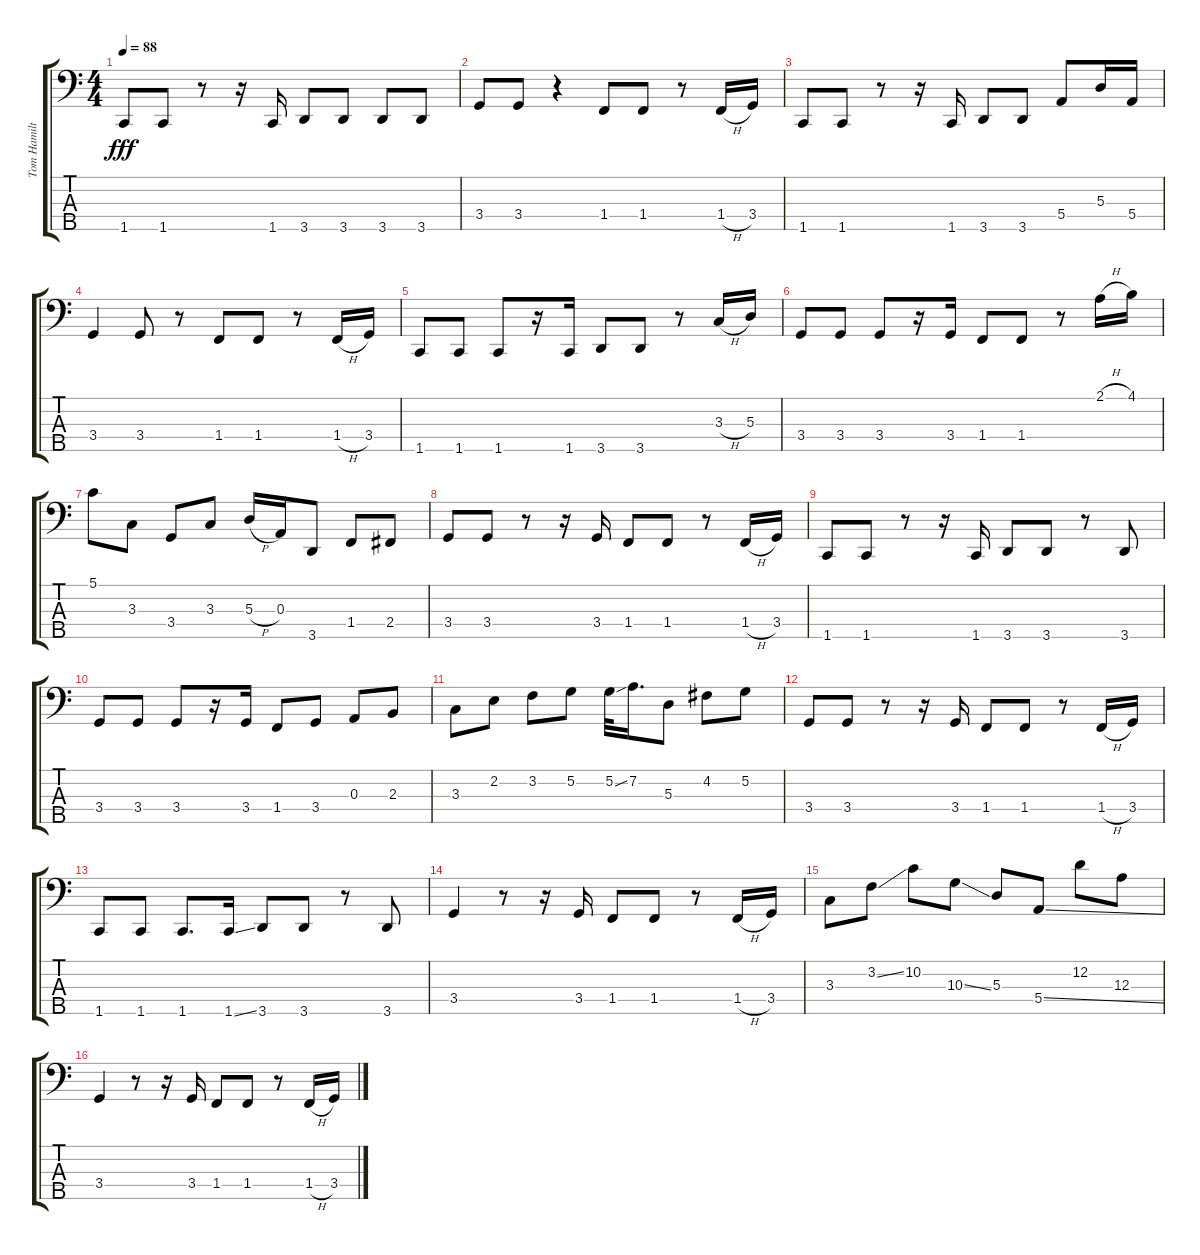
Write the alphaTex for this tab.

\track ("Tom Hamilton" "Tom Hamilt") {instrument electricbassfinger}
\staff {score tabs}
\tuning (G2 D2 A1 E1 B0) {hide}
\ts (4 4)
\tempo 88
\clef f4
\ks c
1.5.8{dy fff} 1.5.8 r.8 r.16 1.5.16 3.5.8 3.5.8 3.5.8 3.5.8 |
3.4.8 3.4.8 r.4 1.4.8 1.4.8 r.8 1.4{h}.16 3.4.16 |
1.5.8 1.5.8 r.8 r.16 1.5.16 3.5.8 3.5.8 5.4.8 5.3.16 5.4.16 |
3.4.4 3.4.8 r.8 1.4.8 1.4.8 r.8 1.4{h}.16 3.4.16 |
1.5.8 1.5.8 1.5.8 r.16 1.5.16 3.5.8 3.5.8 r.8 3.3{h}.16 5.3.16 |
3.4.8 3.4.8 3.4.8 r.16 3.4.16 1.4.8 1.4.8 r.8 2.1{h}.16 4.1.16 |
5.1.8 3.3.8 3.4.8 3.3.8 5.3{h}.16 0.3.16 3.5.8 1.4.8 2.4.8 |
3.4.8 3.4.8 r.8 r.16 3.4.16 1.4.8 1.4.8 r.8 1.4{h}.16 3.4.16 |
1.5.8 1.5.8 r.8 r.16 1.5.16 3.5.8 3.5.8 r.8 3.5.8 |
3.4.8 3.4.8 3.4.8 r.16 3.4.16 1.4.8 3.4.8 0.3.8 2.3.8 |
3.3.8 2.2.8 3.2.8 5.2.8 5.2{ss}.32 7.2.16{d} 5.3.8 4.2.8 5.2.8 |
3.4.8 3.4.8 r.8 r.16 3.4.16 1.4.8 1.4.8 r.8 1.4{h}.16 3.4.16 |
1.5.8 1.5.8 1.5.8{d} 1.5{ss}.16 3.5.8 3.5.8 r.8 3.5.8 |
3.4.4 r.8 r.16 3.4.16 1.4.8 1.4.8 r.8 1.4{h}.16 3.4.16 |
3.3.8 3.2{ss}.8 10.2.8 10.3{ss}.8 5.3.8 5.4{ss}.8 12.2.8 12.3.8 |
3.4.4 r.8 r.16 3.4.16 1.4.8 1.4.8 r.8 1.4{h}.16 3.4.16
